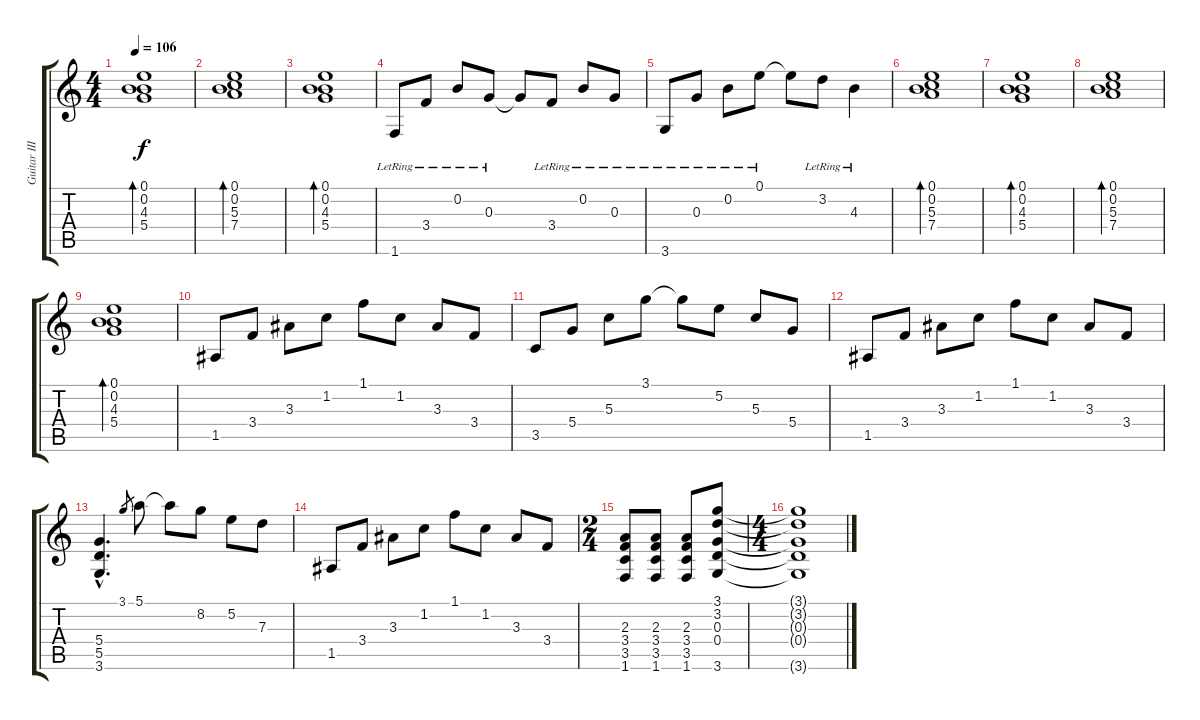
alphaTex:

\track ("Guitar III" "Guitar III") {instrument acousticguitarsteel}
\staff {score tabs}
\tuning (E4 B3 G3 D3 A2 E2) {hide}
\ts (4 4)
\tempo 106
\clef g2
\ks c
(0.1 0.2 4.3 5.4).1{bd 120 dy f} |
(0.1 0.2 5.3 7.4).1{bd 120} |
(0.1 0.2 4.3 5.4).1{bd 120} |
1.6{lr}.8 3.4{lr}.8 0.2{lr}.8 0.3{lr}.8 0.3{t}.8 3.4{lr}.8 0.2{lr}.8 0.3{lr}.8 |
3.6{lr}.8 0.3{lr}.8 0.2{lr}.8 0.1{lr}.8 0.1{t}.8 3.2{lr}.8 4.3{lr}.4 |
(0.1 0.2 5.3 7.4).1{bd 120} |
(0.1 0.2 4.3 5.4).1{bd 120} |
(0.1 0.2 5.3 7.4).1{bd 120} |
(0.1 0.2 4.3 5.4).1{bd 120} |
1.5.8 3.4.8 3.3.8 1.2.8 1.1.8 1.2.8 3.3.8 3.4.8 |
3.5.8 5.4.8 5.3.8 3.1.8 3.1{t}.8 5.2.8 5.3.8 5.4.8 |
1.5.8 3.4.8 3.3.8 1.2.8 1.1.8 1.2.8 3.3.8 3.4.8 |
(5.4{hac} 5.5{hac} 3.6{hac}).4{d} 3.1.8{gr} 5.1.8 5.1{t}.8 8.2.8 5.2.8 7.3.8 |
1.5.8 3.4.8 3.3.8 1.2.8 1.1.8 1.2.8 3.3.8 3.4.8 |
\ts (2 4)
(2.3 3.4 3.5 1.6).8 (2.3 3.4 3.5 1.6).8 (2.3 3.4 3.5 1.6).8 (3.1 3.2 0.3 0.4 3.6).8 |
\ts (4 4)
(3.1{t} 3.2{t} 0.3{t} 0.4{t} 3.6{t}).1
